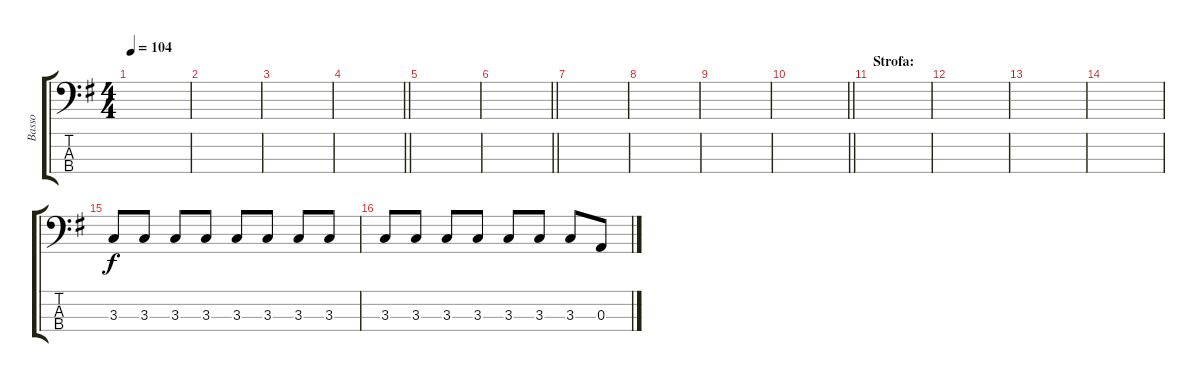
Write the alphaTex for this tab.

\track ("Basso" "Basso") {instrument electricbasspick}
\staff {score tabs}
\tuning (G2 D2 A1 E1) {hide}
\ts (4 4)
\tempo 104
\clef f4
\ks g
|
|
|
\barLineRight lightlight
|
|
\barLineRight lightlight
|
\section ("" "")
|
|
|
\barLineRight lightlight
|
\section ("" "Strofa:")
|
|
|
|
3.3.8 3.3.8 3.3.8 3.3.8 3.3.8 3.3.8 3.3.8 3.3.8 |
3.3.8 3.3.8 3.3.8 3.3.8 3.3.8 3.3.8 3.3.8 0.3.8
